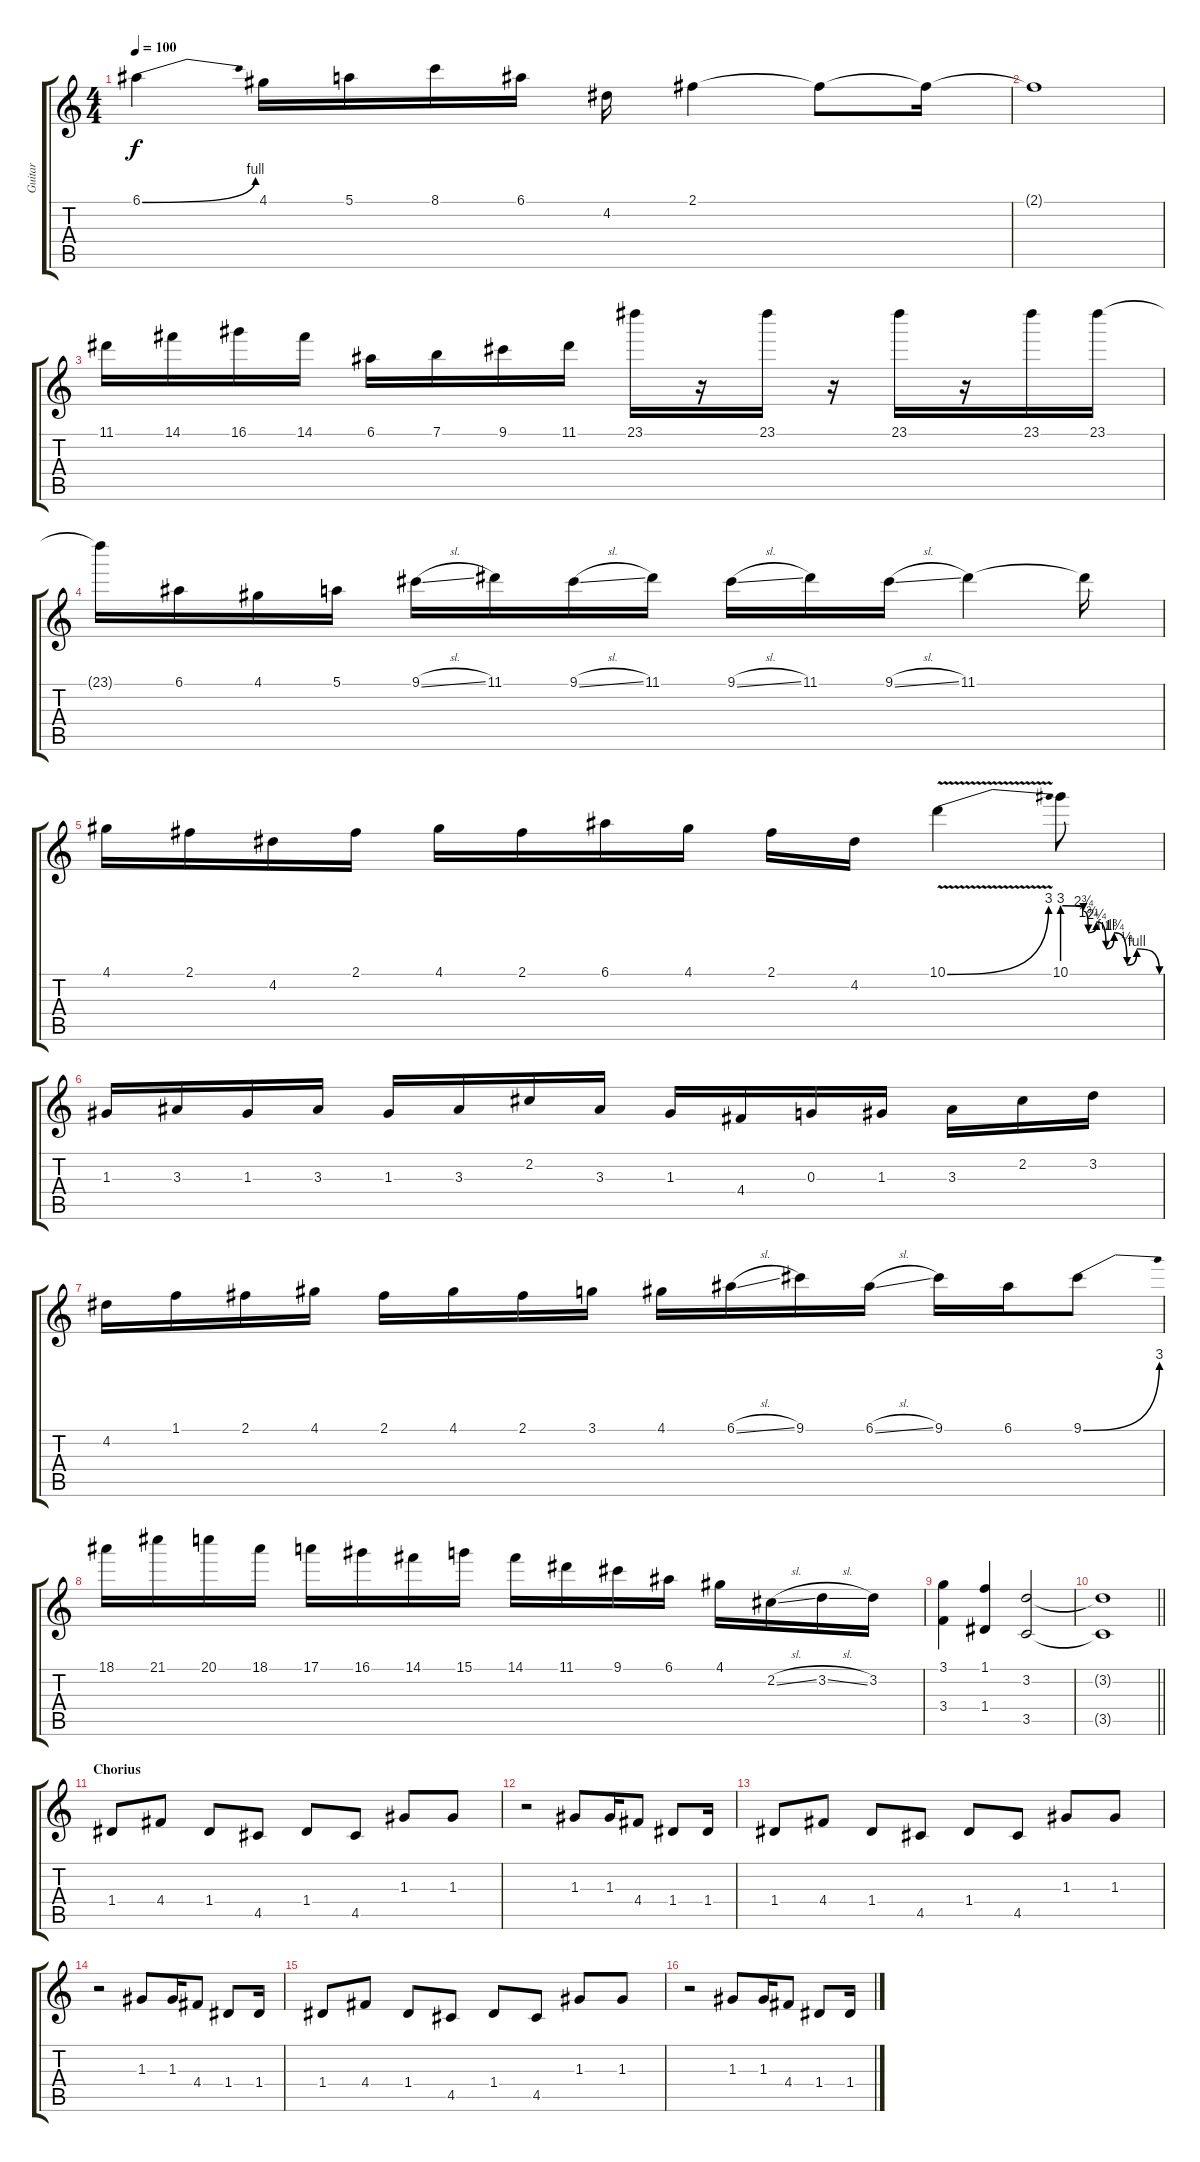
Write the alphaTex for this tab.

\track ("Guitar" "Guitar") {instrument electricguitarjazz}
\staff {score tabs}
\tuning (E4 B3 G3 D3 A2 E2) {hide}
\ts (4 4)
\tempo 100
\clef g2
\ks c
6.1{be (bend 0 0 60 4)}.4{dy f} 4.1.16 5.1.16 8.1.16 6.1.16 4.2.16 2.1.4 2.1{t}.8 2.1{t}.16 |
2.1{t}.1 |
11.1.16 14.1.16 16.1.16 14.1.16 6.1.16 7.1.16 9.1.16 11.1.16 23.1.16 r.16 23.1.16 r.16 23.1.16 r.16 23.1.16 23.1.16 |
23.1{t}.16 6.1.16 4.1.16 5.1.16 9.1{sl}.16 11.1.16 9.1{sl}.16 11.1.16 9.1{sl}.16 11.1.16 9.1{sl}.16 11.1.4 11.1{t}.16 |
4.1.16 2.1.16 4.2.16 2.1.16 4.1.16 2.1.16 6.1.16 4.1.16 2.1.16 4.2.16 10.1{be (bend 0 0 60 12) v}.4 10.1{be (custom 0 12 13 11 16 7 21 9 27 4 32 7 40 1 46 4 60 0)}.8 |
1.3.16 3.3.16 1.3.16 3.3.16 1.3.16 3.3.16 2.2.16 3.3.16 1.3.16 4.4.16 0.3.16 1.3.16 3.3.16 2.2.16 3.2.16 |
4.2.16 1.1.16 2.1.16 4.1.16 2.1.16 4.1.16 2.1.16 3.1.16 4.1.16 6.1{sl}.16 9.1.16 6.1{sl}.16 9.1.16 6.1.16 9.1{be (bend 0 0 60 12)}.8 |
18.1.16 21.1.16 20.1.16 18.1.16 17.1.16 16.1.16 14.1.16 15.1.16 14.1.16 11.1.16 9.1.16 6.1.16 4.1.16 2.2{sl}.16 3.2{sl}.16 3.2.16 |
(3.1 3.4).4 (1.1 1.4).4 (3.2 3.5).2 |
\barLineRight lightlight
(3.2{t} 3.5{t}).1 |
\section ("" "Chorius")
1.4.8 4.4.8 1.4.8 4.5.8 1.4.8 4.5.8 1.3.8 1.3.8 |
r.2 1.3.8 1.3.16 4.4.8 1.4.8 1.4.16 |
1.4.8 4.4.8 1.4.8 4.5.8 1.4.8 4.5.8 1.3.8 1.3.8 |
r.2 1.3.8 1.3.16 4.4.8 1.4.8 1.4.16 |
1.4.8 4.4.8 1.4.8 4.5.8 1.4.8 4.5.8 1.3.8 1.3.8 |
r.2 1.3.8 1.3.16 4.4.8 1.4.8 1.4.16
